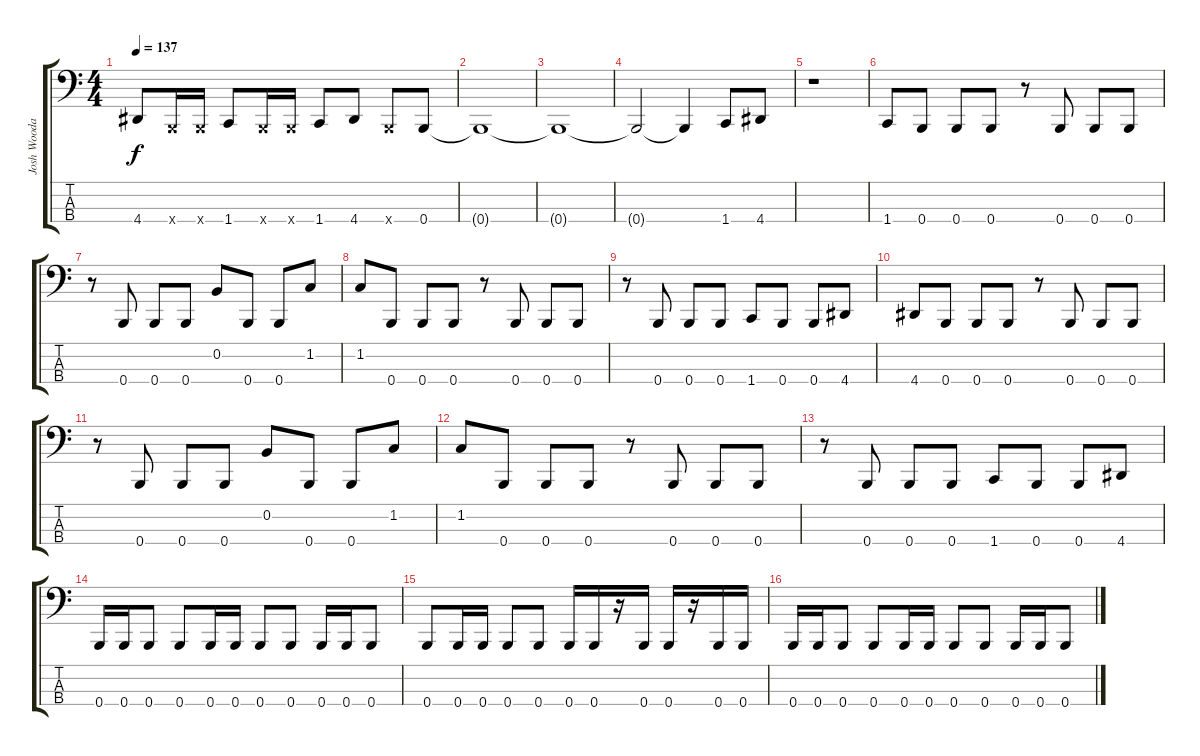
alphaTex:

\track ("Josh Woodard / Bass" "Josh Wooda") {instrument electricbasspick}
\staff {score tabs}
\tuning (E2 B1 Gb1 B0) {hide}
\ts (4 4)
\tempo 137
\clef f4
\ks c
4.4.8{dy f} 0.4{x}.16 0.4{x}.16 1.4.8 0.4{x}.16 0.4{x}.16 1.4.8 4.4.8 0.4{x}.8 0.4.8 |
0.4{t}.1 |
0.4{t}.1 |
0.4{t}.2 0.4{t}.4 1.4.8 4.4.8 |
r.1 |
1.4.8 0.4.8 0.4.8 0.4.8 r.8 0.4.8 0.4.8 0.4.8 |
r.8 0.4.8 0.4.8 0.4.8 0.2.8 0.4.8 0.4.8 1.2.8 |
1.2.8 0.4.8 0.4.8 0.4.8 r.8 0.4.8 0.4.8 0.4.8 |
r.8 0.4.8 0.4.8 0.4.8 1.4.8 0.4.8 0.4.8 4.4.8 |
4.4.8 0.4.8 0.4.8 0.4.8 r.8 0.4.8 0.4.8 0.4.8 |
r.8 0.4.8 0.4.8 0.4.8 0.2.8 0.4.8 0.4.8 1.2.8 |
1.2.8 0.4.8 0.4.8 0.4.8 r.8 0.4.8 0.4.8 0.4.8 |
r.8 0.4.8 0.4.8 0.4.8 1.4.8 0.4.8 0.4.8 4.4.8 |
0.4.16 0.4.16 0.4.8 0.4.8 0.4.16 0.4.16 0.4.8 0.4.8 0.4.16 0.4.16 0.4.8 |
0.4.8 0.4.16 0.4.16 0.4.8 0.4.8 0.4.16 0.4.16 r.16 0.4.16 0.4.16 r.16 0.4.16 0.4.16 |
0.4.16 0.4.16 0.4.8 0.4.8 0.4.16 0.4.16 0.4.8 0.4.8 0.4.16 0.4.16 0.4.8
